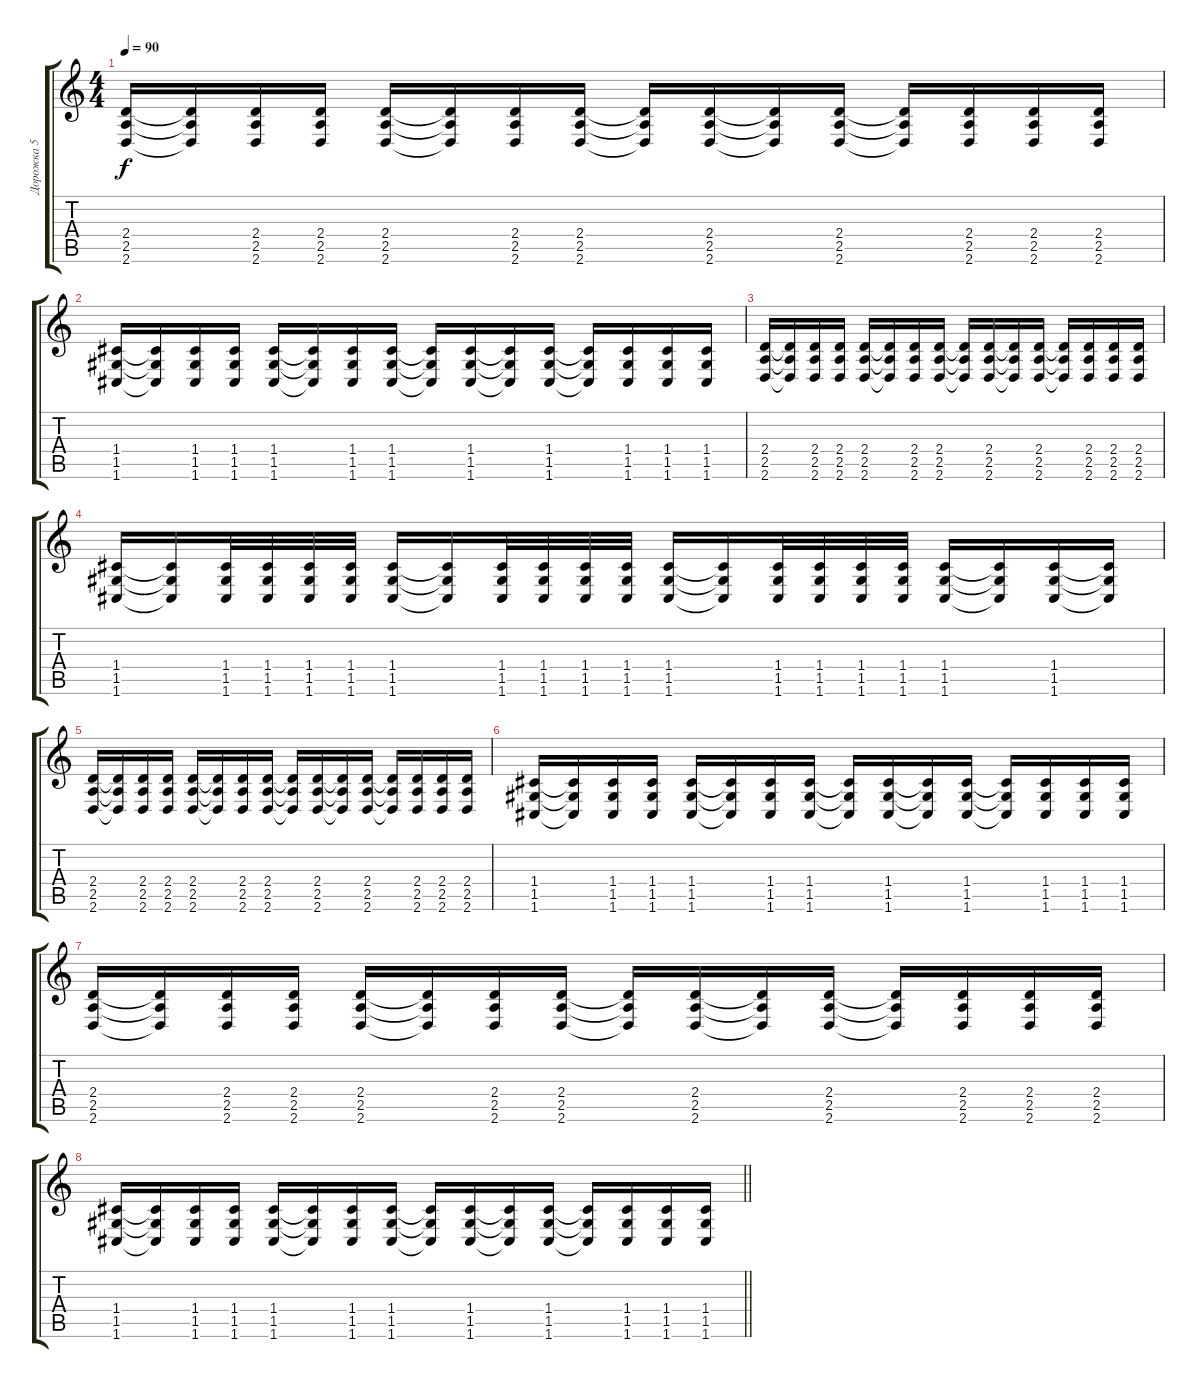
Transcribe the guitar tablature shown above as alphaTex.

\track ("Дорожка 5" "Дорожка 5") {instrument distortionguitar}
\staff {score tabs}
\tuning (D4 A3 F3 C3 G2 C2) {hide}
\ts (4 4)
\tempo 90
\clef g2
\ks c
(2.4 2.5 2.6).16{dy f} (2.4{t} 2.5{t} 2.6{t}).16 (2.4 2.5 2.6).16 (2.4 2.5 2.6).16 (2.4 2.5 2.6).16 (2.4{t} 2.5{t} 2.6{t}).16 (2.4 2.5 2.6).16 (2.4 2.5 2.6).16 (2.4{t} 2.5{t} 2.6{t}).16 (2.4 2.5 2.6).16 (2.4{t} 2.5{t} 2.6{t}).16 (2.4 2.5 2.6).16 (2.4{t} 2.5{t} 2.6{t}).16 (2.4 2.5 2.6).16 (2.4 2.5 2.6).16 (2.4 2.5 2.6).16 |
(1.4 1.5 1.6).16 (1.4{t} 1.5{t} 1.6{t}).16 (1.4 1.5 1.6).16 (1.4 1.5 1.6).16 (1.4 1.5 1.6).16 (1.4{t} 1.5{t} 1.6{t}).16 (1.4 1.5 1.6).16 (1.4 1.5 1.6).16 (1.4{t} 1.5{t} 1.6{t}).16 (1.4 1.5 1.6).16 (1.4{t} 1.5{t} 1.6{t}).16 (1.4 1.5 1.6).16 (1.4{t} 1.5{t} 1.6{t}).16 (1.4 1.5 1.6).16 (1.4 1.5 1.6).16 (1.4 1.5 1.6).16 |
(2.4 2.5 2.6).16 (2.4{t} 2.5{t} 2.6{t}).16 (2.4 2.5 2.6).16 (2.4 2.5 2.6).16 (2.4 2.5 2.6).16 (2.4{t} 2.5{t} 2.6{t}).16 (2.4 2.5 2.6).16 (2.4 2.5 2.6).16 (2.4{t} 2.5{t} 2.6{t}).16 (2.4 2.5 2.6).16 (2.4{t} 2.5{t} 2.6{t}).16 (2.4 2.5 2.6).16 (2.4{t} 2.5{t} 2.6{t}).16 (2.4 2.5 2.6).16 (2.4 2.5 2.6).16 (2.4 2.5 2.6).16 |
(1.4 1.5 1.6).16 (1.4{t} 1.5{t} 1.6{t}).16 (1.4 1.5 1.6).32 (1.4 1.5 1.6).32 (1.4 1.5 1.6).32 (1.4 1.5 1.6).32 (1.4 1.5 1.6).16 (1.4{t} 1.5{t} 1.6{t}).16 (1.4 1.5 1.6).32 (1.4 1.5 1.6).32 (1.4 1.5 1.6).32 (1.4 1.5 1.6).32 (1.4 1.5 1.6).16 (1.4{t} 1.5{t} 1.6{t}).16 (1.4 1.5 1.6).32 (1.4 1.5 1.6).32 (1.4 1.5 1.6).32 (1.4 1.5 1.6).32 (1.4 1.5 1.6).16 (1.4{t} 1.5{t} 1.6{t}).16 (1.4 1.5 1.6).16 (1.4{t} 1.5{t} 1.6{t}).16 |
(2.4 2.5 2.6).16 (2.4{t} 2.5{t} 2.6{t}).16 (2.4 2.5 2.6).16 (2.4 2.5 2.6).16 (2.4 2.5 2.6).16 (2.4{t} 2.5{t} 2.6{t}).16 (2.4 2.5 2.6).16 (2.4 2.5 2.6).16 (2.4{t} 2.5{t} 2.6{t}).16 (2.4 2.5 2.6).16 (2.4{t} 2.5{t} 2.6{t}).16 (2.4 2.5 2.6).16 (2.4{t} 2.5{t} 2.6{t}).16 (2.4 2.5 2.6).16 (2.4 2.5 2.6).16 (2.4 2.5 2.6).16 |
(1.4 1.5 1.6).16 (1.4{t} 1.5{t} 1.6{t}).16 (1.4 1.5 1.6).16 (1.4 1.5 1.6).16 (1.4 1.5 1.6).16 (1.4{t} 1.5{t} 1.6{t}).16 (1.4 1.5 1.6).16 (1.4 1.5 1.6).16 (1.4{t} 1.5{t} 1.6{t}).16 (1.4 1.5 1.6).16 (1.4{t} 1.5{t} 1.6{t}).16 (1.4 1.5 1.6).16 (1.4{t} 1.5{t} 1.6{t}).16 (1.4 1.5 1.6).16 (1.4 1.5 1.6).16 (1.4 1.5 1.6).16 |
(2.4 2.5 2.6).16 (2.4{t} 2.5{t} 2.6{t}).16 (2.4 2.5 2.6).16 (2.4 2.5 2.6).16 (2.4 2.5 2.6).16 (2.4{t} 2.5{t} 2.6{t}).16 (2.4 2.5 2.6).16 (2.4 2.5 2.6).16 (2.4{t} 2.5{t} 2.6{t}).16 (2.4 2.5 2.6).16 (2.4{t} 2.5{t} 2.6{t}).16 (2.4 2.5 2.6).16 (2.4{t} 2.5{t} 2.6{t}).16 (2.4 2.5 2.6).16 (2.4 2.5 2.6).16 (2.4 2.5 2.6).16 |
\barLineRight lightlight
(1.4 1.5 1.6).16 (1.4{t} 1.5{t} 1.6{t}).16 (1.4 1.5 1.6).16 (1.4 1.5 1.6).16 (1.4 1.5 1.6).16 (1.4{t} 1.5{t} 1.6{t}).16 (1.4 1.5 1.6).16 (1.4 1.5 1.6).16 (1.4{t} 1.5{t} 1.6{t}).16 (1.4 1.5 1.6).16 (1.4{t} 1.5{t} 1.6{t}).16 (1.4 1.5 1.6).16 (1.4{t} 1.5{t} 1.6{t}).16 (1.4 1.5 1.6).16 (1.4 1.5 1.6).16 (1.4 1.5 1.6).16
